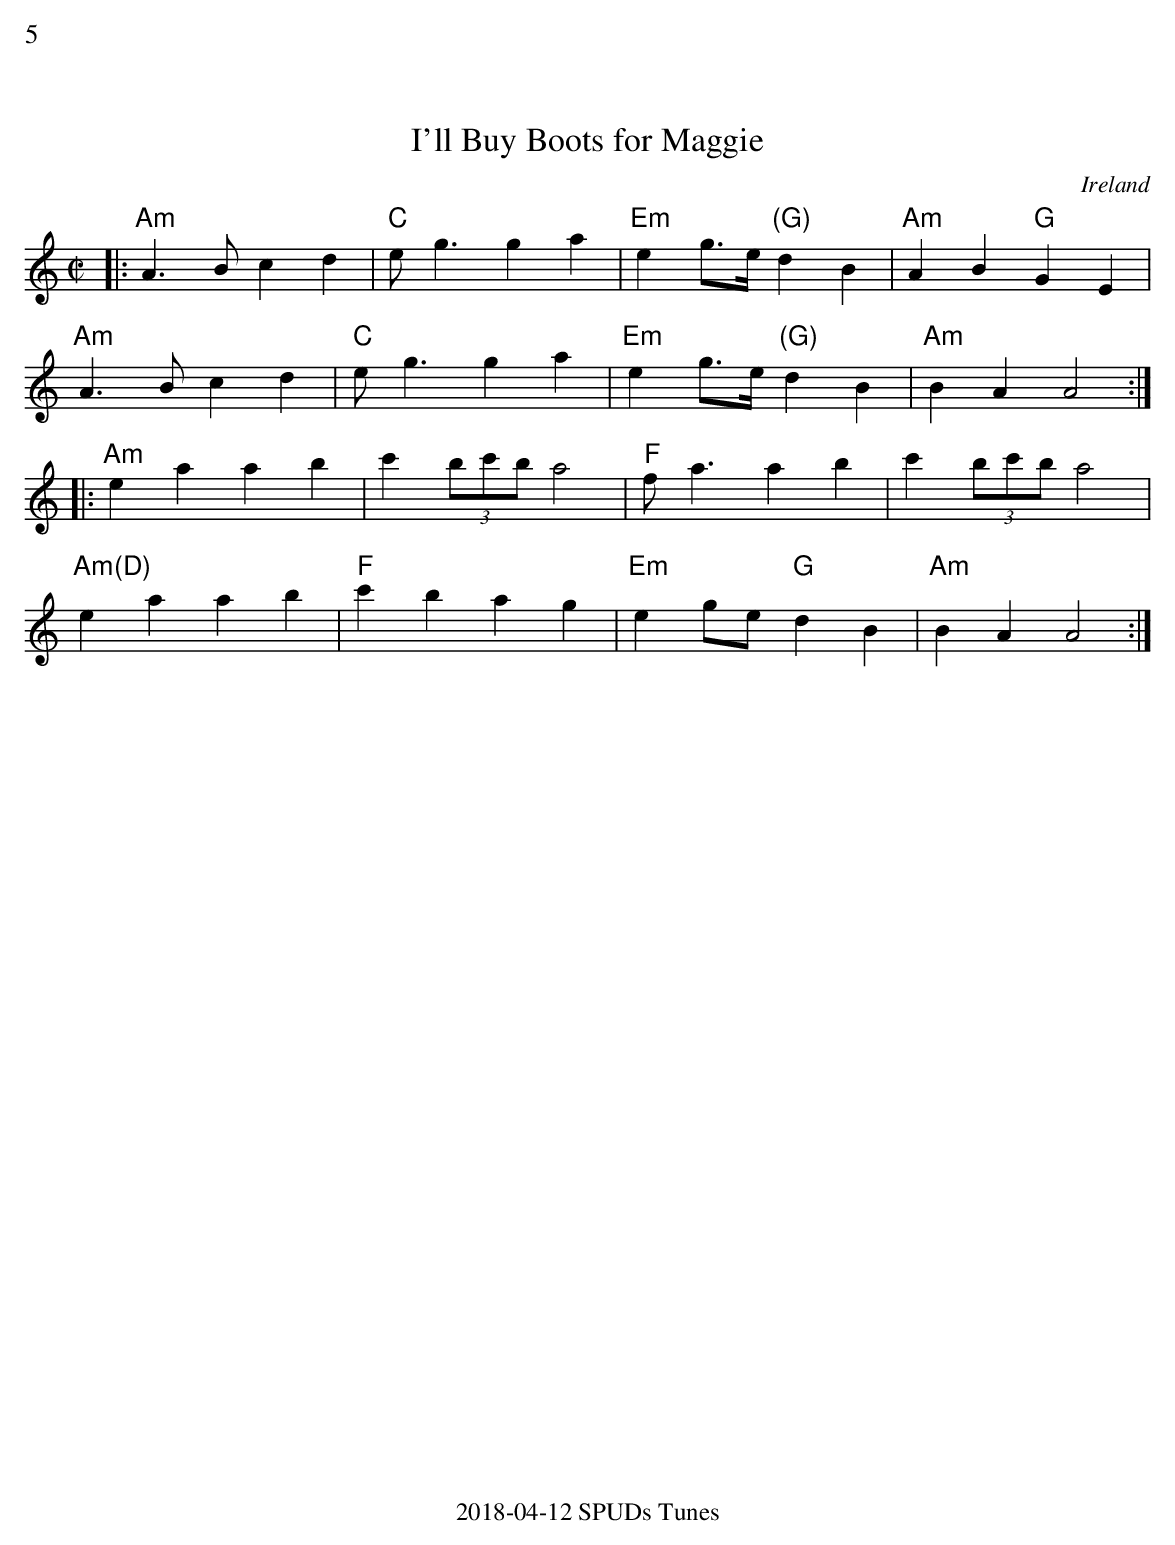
X:1
%%text 5
T:I'll Buy Boots for Maggie
O:Ireland
M:C|
L:1/8
K:Am
|:"Am"A3B c2d2|"C"eg3 g2a2|"Em"e2g>e "(G)"d2B2|"Am"A2B2 "G"G2E2|
"Am"A3B c2d2|"C"eg3 g2a2|"Em"e2g>e "(G)"d2B2|"Am"B2A2A4:|
|:"Am"e2a2 a2b2|c'2 (3bc'ba4|"F"fa3 a2b2|c'2 (3bc'ba4|
"Am(D)"e2a2 a2b2|"F"c'2b2 a2g2|"Em"e2ge "G"d2B2|"Am"B2A2 A4:|
